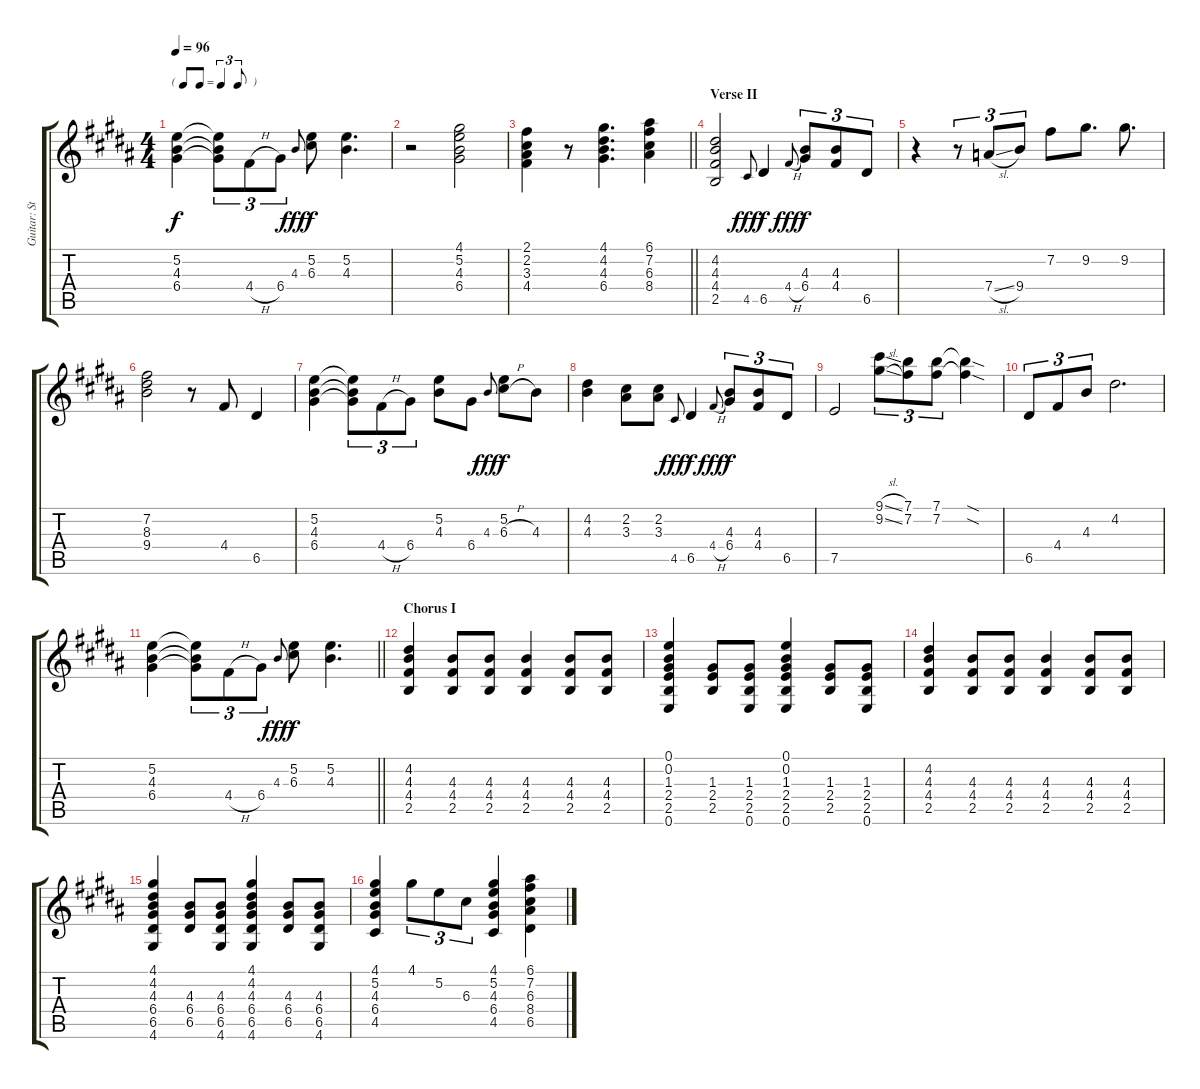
\track ("Guitar: Steve" "Guitar: St") {instrument acousticguitarsteel}
\staff {score tabs}
\tuning (E4 B3 G3 D3 A2 E2) {hide}
\ts (4 4)
\tf triplet8th
\tempo 96
\clef g2
\ks b
(5.2 4.3 6.4).4{dy f} (5.2{t} 4.3{t} 6.4{t}).8{tu (3 2)} 4.4{h}.8{tu (3 2)} 6.4.8{tu (3 2)} 4.3.8{gr onbeat dy fff} (5.2 6.3).8{dy f} (5.2 4.3).4{d} |
r.2 (4.1 5.2 4.3 6.4).2 |
\barLineRight lightlight
(2.1 2.2 3.3 4.4).4 r.8 (4.1 4.2 4.3 6.4).4{d} (6.1 7.2 6.3 8.4).4 |
\section ("" "Verse II")
(4.2 4.3 4.4 2.5).2 4.5.8{gr onbeat dy fff} 6.5.4{dy f} 4.4{h}.8{gr onbeat dy fff} (4.3 6.4).8{tu (3 2) dy f} (4.3 4.4).8{tu (3 2)} 6.5.8{tu (3 2)} |
r.4 r.8{tu (3 2)} 7.4{sl}.8{tu (3 2)} 9.4.8{tu (3 2)} 7.2.8 9.2.8{d} 9.2.8{d} |
(7.2 8.3 9.4).2 r.8 4.4.8 6.5.4 |
(5.2 4.3 6.4).4 (5.2{t} 4.3{t} 6.4{t}).8{tu (3 2)} 4.4{h}.8{tu (3 2)} 6.4.8{tu (3 2)} (5.2 4.3).8 6.4.8 4.3.8{gr onbeat dy fff} (5.2 6.3{h}).8{dy f} 4.3.8 |
(4.2 4.3).4 (2.2 3.3).8 (2.2 3.3).8 4.5.8{gr onbeat dy fff} 6.5.4{dy f} 4.4{h}.8{gr onbeat dy fff} (4.3 6.4).8{tu (3 2) dy f} (4.3 4.4).8{tu (3 2)} 6.5.8{tu (3 2)} |
7.5.2 (9.1{sl} 9.2{sl}).8{tu (3 2)} (7.1 7.2).8{tu (3 2)} (7.1 7.2).8{tu (3 2)} (7.1{sod t} 7.2{sod t}).4 |
6.5.8{tu (3 2)} 4.4.8{tu (3 2)} 4.3.8{tu (3 2)} 4.2.2{d} |
\barLineRight lightlight
(5.2 4.3 6.4).4 (5.2{t} 4.3{t} 6.4{t}).8{tu (3 2)} 4.4{h}.8{tu (3 2)} 6.4.8{tu (3 2)} 4.3.8{gr onbeat dy fff} (5.2 6.3).8{dy f} (5.2 4.3).4{d} |
\section ("" "Chorus I")
(4.2 4.3 4.4 2.5).4 (4.3 4.4 2.5).8 (4.3 4.4 2.5).8 (4.3 4.4 2.5).4 (4.3 4.4 2.5).8 (4.3 4.4 2.5).8 |
(0.1 0.2 1.3 2.4 2.5 0.6).4 (1.3 2.4 2.5).8 (1.3 2.4 2.5 0.6).8 (0.1 0.2 1.3 2.4 2.5 0.6).4 (1.3 2.4 2.5).8 (1.3 2.4 2.5 0.6).8 |
(4.2 4.3 4.4 2.5).4 (4.3 4.4 2.5).8 (4.3 4.4 2.5).8 (4.3 4.4 2.5).4 (4.3 4.4 2.5).8 (4.3 4.4 2.5).8 |
(4.1 4.2 4.3 6.4 6.5 4.6).4 (4.3 6.4 6.5).8 (4.3 6.4 6.5 4.6).8 (4.1 4.2 4.3 6.4 6.5 4.6).4 (4.3 6.4 6.5).8 (4.3 6.4 6.5 4.6).8 |
(4.1 5.2 4.3 6.4 4.5).4 4.1.8{tu (3 2)} 5.2.8{tu (3 2)} 6.3.8{tu (3 2)} (4.1 5.2 4.3 6.4 4.5).4 (6.1 7.2 6.3 8.4 6.5).4
